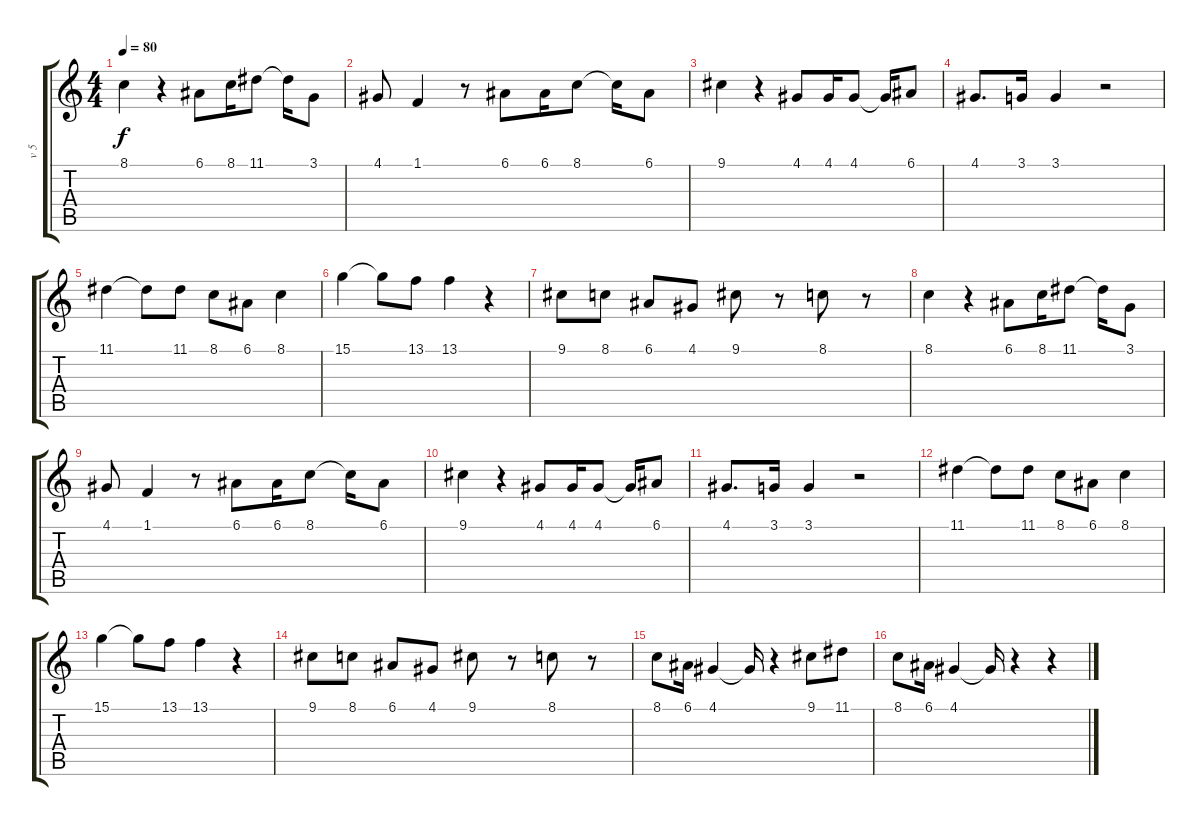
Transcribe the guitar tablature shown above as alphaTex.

\track ("v 5" "v 5") {instrument cello}
\staff {score tabs}
\tuning (E4 B3 G3 D3 A2 E2) {hide}
\ts (4 4)
\tempo 80
\clef g2
\ks c
8.1.4{dy f} r.4 6.1.8 8.1.16 11.1.8 11.1{t}.16 3.1.8 |
4.1.8 1.1.4 r.8 6.1.8 6.1.16 8.1.8 8.1{t}.16 6.1.8 |
9.1.4 r.4 4.1.8 4.1.16 4.1.8 4.1{t}.16 6.1.8 |
4.1.8{d} 3.1.16 3.1.4 r.2 |
11.1.4 11.1{t}.8 11.1.8 8.1.8 6.1.8 8.1.4 |
15.1.4 15.1{t}.8 13.1.8 13.1.4 r.4 |
9.1.8 8.1.8 6.1.8 4.1.8 9.1.8 r.8 8.1.8 r.8 |
8.1.4 r.4 6.1.8 8.1.16 11.1.8 11.1{t}.16 3.1.8 |
4.1.8 1.1.4 r.8 6.1.8 6.1.16 8.1.8 8.1{t}.16 6.1.8 |
9.1.4 r.4 4.1.8 4.1.16 4.1.8 4.1{t}.16 6.1.8 |
4.1.8{d} 3.1.16 3.1.4 r.2 |
11.1.4 11.1{t}.8 11.1.8 8.1.8 6.1.8 8.1.4 |
15.1.4 15.1{t}.8 13.1.8 13.1.4 r.4 |
9.1.8 8.1.8 6.1.8 4.1.8 9.1.8 r.8 8.1.8 r.8 |
8.1.8 6.1.16 4.1.4 4.1{t}.16 r.4 9.1.8 11.1.8 |
8.1.8 6.1.16 4.1.4 4.1{t}.16 r.4 r.4
